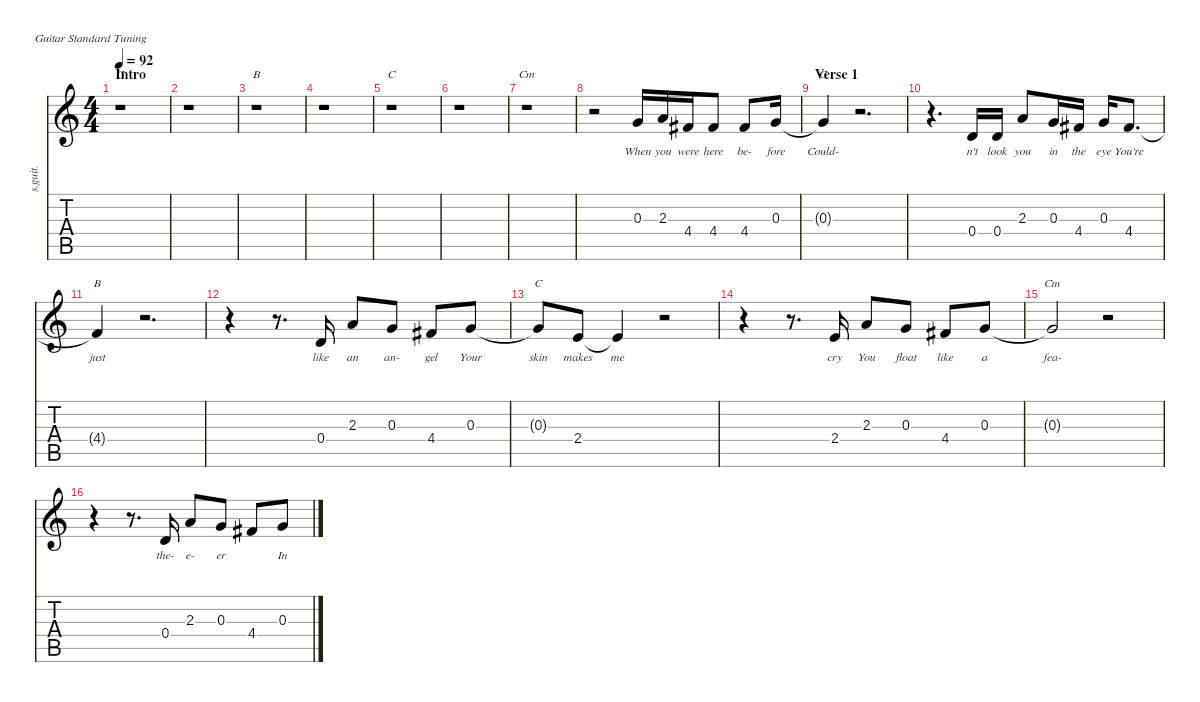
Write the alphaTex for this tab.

\defaultSystemsLayout 4
\hideDynamics
\bracketExtendMode nobrackets
\track ("Thom Yorke | Vocals" "s.guit.") {instrument cello}
\staff {score tabs}
\tuning (E4 B3 G3 D3 A2 E2)
\displaytranspose 12
\chord ("G" 3 1 2 2 0 x) {showdiagram false}
\chord ("B" 3 1 2 2 0 x) {showdiagram false}
\chord ("C" 3 1 2 2 0 x) {showdiagram false}
\chord ("Cm" 3 1 2 2 0 x) {showdiagram false}
\ts (4 4)
\beaming (8 2 2 2 2)
\section ("" "Intro")
\tempo 92
\clef g2
\ks c
r.1{ch "G" dy f instrument cello} |
r.1 |
r.1{ch "B"} |
r.1 |
r.1{ch "C"} |
r.1 |
r.1{ch "Cm"} |
r.2 0.3.16{lyrics (0 "When") lyrics (1 "") lyrics (2 "") lyrics (3 "") lyrics (4 "")} 2.3.16{lyrics (0 "you") lyrics (1 "") lyrics (2 "") lyrics (3 "") lyrics (4 "")} 4.4{acc #}.16{lyrics (0 "were") lyrics (1 "") lyrics (2 "") lyrics (3 "") lyrics (4 "")} 4.4{acc #}.8{lyrics (0 "here") lyrics (1 "") lyrics (2 "") lyrics (3 "") lyrics (4 "")} 4.4{acc #}.8{lyrics (0 "be-") lyrics (1 "") lyrics (2 "") lyrics (3 "") lyrics (4 "")} 0.3.16{lyrics (0 "fore") lyrics (1 "") lyrics (2 "") lyrics (3 "") lyrics (4 "")} |
\section ("" "Verse 1")
0.3{t}.4{ch "G" lyrics (0 "Could-") lyrics (1 "") lyrics (2 "") lyrics (3 "") lyrics (4 "")} r.2{d} |
r.4{d} 0.4.16{lyrics (0 "n't") lyrics (1 "") lyrics (2 "") lyrics (3 "") lyrics (4 "")} 0.4.16{lyrics (0 "look") lyrics (1 "") lyrics (2 "") lyrics (3 "") lyrics (4 "")} 2.3.8{lyrics (0 "you") lyrics (1 "") lyrics (2 "") lyrics (3 "") lyrics (4 "")} 0.3.16{lyrics (0 "in") lyrics (1 "") lyrics (2 "") lyrics (3 "") lyrics (4 "")} 4.4{acc #}.16{lyrics (0 "the") lyrics (1 "") lyrics (2 "") lyrics (3 "") lyrics (4 "")} 0.3.16{lyrics (0 "eye") lyrics (1 "") lyrics (2 "") lyrics (3 "") lyrics (4 "")} 4.4{acc #}.8{d lyrics (0 "You're") lyrics (1 "") lyrics (2 "") lyrics (3 "") lyrics (4 "")} |
4.4{t acc #}.4{ch "B" lyrics (0 "just") lyrics (1 "") lyrics (2 "") lyrics (3 "") lyrics (4 "")} r.2{d} |
r.4 r.8{d} 0.4.16{lyrics (0 "like") lyrics (1 "") lyrics (2 "") lyrics (3 "") lyrics (4 "")} 2.3.8{lyrics (0 "an") lyrics (1 "") lyrics (2 "") lyrics (3 "") lyrics (4 "")} 0.3.8{lyrics (0 "an-") lyrics (1 "") lyrics (2 "") lyrics (3 "") lyrics (4 "")} 4.4{acc #}.8{lyrics (0 "gel") lyrics (1 "") lyrics (2 "") lyrics (3 "") lyrics (4 "")} 0.3.8{lyrics (0 "Your") lyrics (1 "") lyrics (2 "") lyrics (3 "") lyrics (4 "")} |
0.3{t}.8{ch "C" lyrics (0 "skin") lyrics (1 "") lyrics (2 "") lyrics (3 "") lyrics (4 "")} 2.4.8{lyrics (0 "makes") lyrics (1 "") lyrics (2 "") lyrics (3 "") lyrics (4 "")} 2.4{t}.4{lyrics (0 "me") lyrics (1 "") lyrics (2 "") lyrics (3 "") lyrics (4 "")} r.2 |
r.4 r.8{d} 2.4.16{lyrics (0 "cry") lyrics (1 "") lyrics (2 "") lyrics (3 "") lyrics (4 "")} 2.3.8{lyrics (0 "You") lyrics (1 "") lyrics (2 "") lyrics (3 "") lyrics (4 "")} 0.3.8{lyrics (0 "float") lyrics (1 "") lyrics (2 "") lyrics (3 "") lyrics (4 "")} 4.4{acc #}.8{lyrics (0 "like") lyrics (1 "") lyrics (2 "") lyrics (3 "") lyrics (4 "")} 0.3.8{lyrics (0 "a") lyrics (1 "") lyrics (2 "") lyrics (3 "") lyrics (4 "")} |
0.3{t}.2{ch "Cm" lyrics (0 "fea-") lyrics (1 "") lyrics (2 "") lyrics (3 "") lyrics (4 "")} r.2 |
r.4 r.8{d} 0.4.16{lyrics (0 "the-") lyrics (1 "") lyrics (2 "") lyrics (3 "") lyrics (4 "")} 2.3.8{lyrics (0 "e-") lyrics (1 "") lyrics (2 "") lyrics (3 "") lyrics (4 "")} 0.3.8{lyrics (0 "er") lyrics (1 "") lyrics (2 "") lyrics (3 "") lyrics (4 "")} 4.4{acc #}.8 0.3.8{lyrics (0 "In") lyrics (1 "") lyrics (2 "") lyrics (3 "") lyrics (4 "")}
